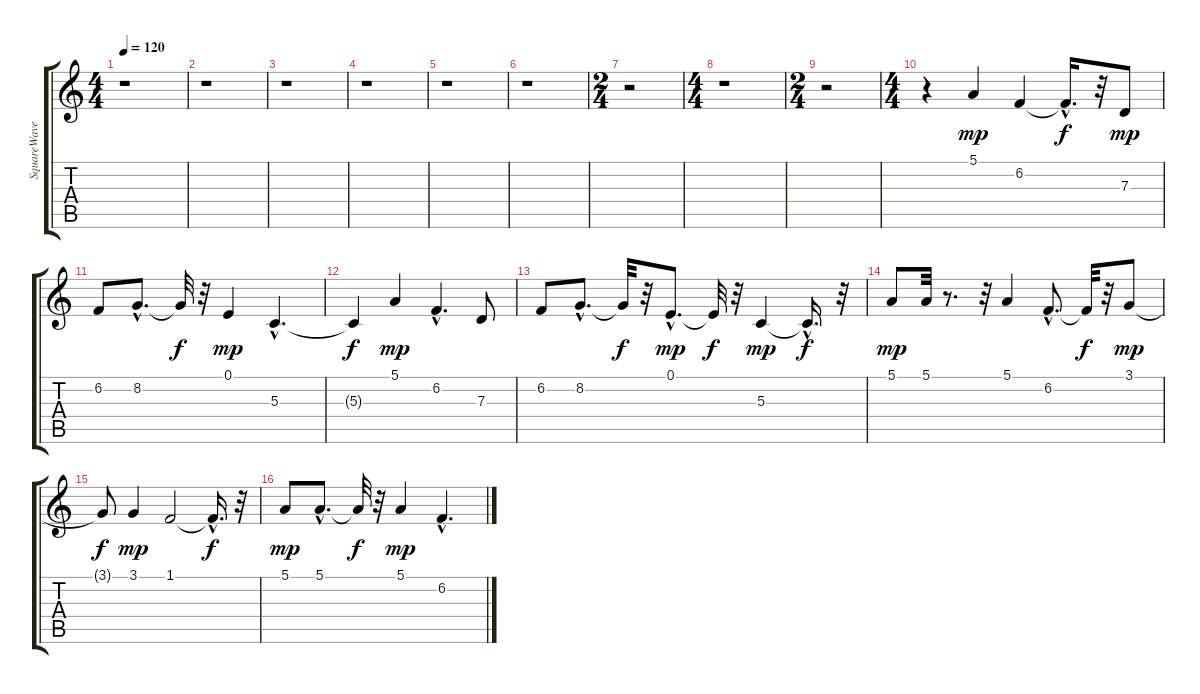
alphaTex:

\track ("SquareWave" "SquareWave") {instrument lead1square}
\staff {score tabs}
\tuning (E4 B3 G3 D3 A2 E2) {hide}
\ts (4 4)
\tempo 120
\clef g2
\ks c
r.1{dy mp instrument lead1square} |
r.1 |
r.1 |
r.1 |
r.1 |
r.1 |
\ts (2 4)
r.2 |
\ts (4 4)
r.1 |
\ts (2 4)
r.2 |
\ts (4 4)
r.4 5.1.4 6.2.4 6.2{hac t}.16{d dy f} r.32 7.3.8{dy mp} |
6.2.8 8.2{hac}.8{d} 8.2{t}.32{dy f} r.32 0.1.4{dy mp} 5.3{hac}.4{d} |
5.3{t}.4{dy f} 5.1.4{dy mp} 6.2{hac}.4{d} 7.3.8 |
6.2.8 8.2{hac}.8{d} 8.2{t}.32{dy f} r.32 0.1{hac}.8{d dy mp} 0.1{t}.32{dy f} r.32 5.3.4{dy mp} 5.3{hac t}.16{d dy f} r.32 |
5.1.8{dy mp} 5.1.32 r.8{d} r.32 5.1.4 6.2{hac}.8{d} 6.2{t}.32{dy f} r.32 3.1.8{dy mp} |
3.1{t}.8{dy f} 3.1.4{dy mp} 1.1.2 1.1{hac t}.16{d dy f} r.32 |
5.1.8{dy mp} 5.1{hac}.8{d} 5.1{t}.32{dy f} r.32 5.1.4{dy mp} 6.2{hac}.4{d}
